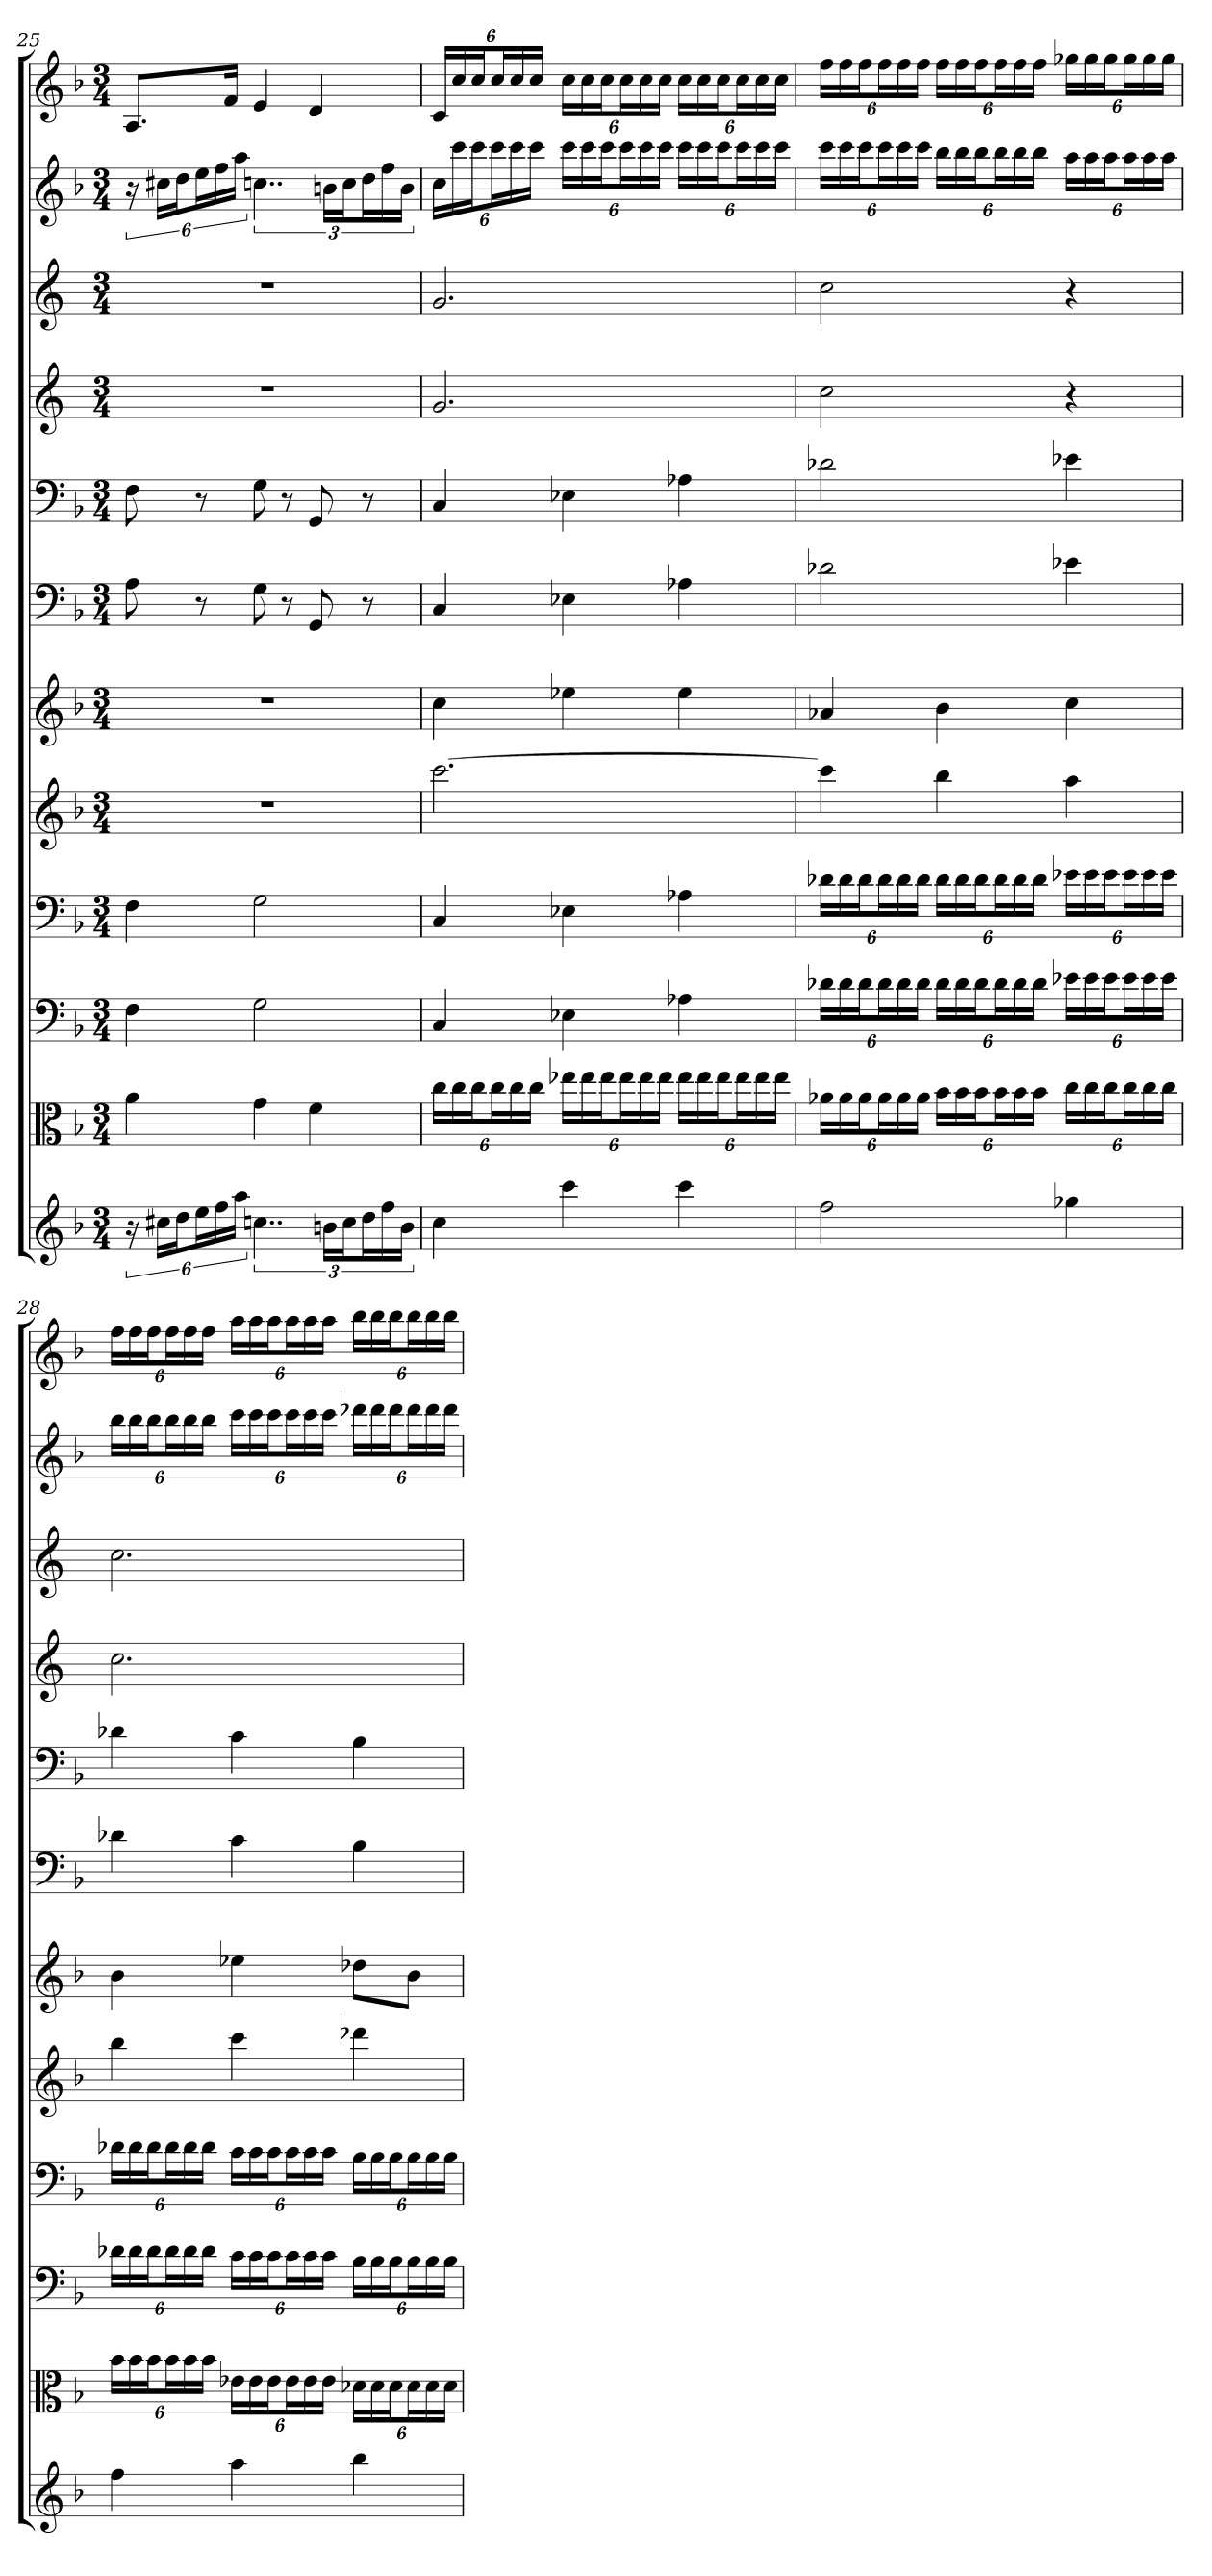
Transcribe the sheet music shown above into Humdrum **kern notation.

**kern	**kern	**kern	**kern	**kern	**kern	**kern	**kern	**kern	**kern	**kern	**kern
*part12	*part11	*part10	*part9	*part8	*part7	*part6	*part5	*part4	*part3	*part2	*part1
*staff12	*staff11	*staff10	*staff9	*staff8	*staff7	*staff6	*staff5	*staff4	*staff3	*staff2	*staff1
*	*clefC3	*clefF4	*clefF4	*	*	*clefF4	*clefF4	*	*	*	*
*k[b-]	*k[b-]	*k[b-]	*k[b-]	*k[b-]	*k[b-]	*k[b-]	*k[b-]	*k[]	*k[]	*k[b-]	*k[b-]
*F:	*F:	*F:	*F:	*F:	*F:	*F:	*F:	*	*	*F:	*F:
*M3/4	*M3/4	*M3/4	*M3/4	*M3/4	*M3/4	*M3/4	*M3/4	*M3/4	*M3/4	*M3/4	*M3/4
=25	=25	=25	=25	=25	=25	=25	=25	=25	=25	=25	=25
24r	4a	4F	4F	2.r	2.r	8A	8F	2.r	2.r	24r	8.AL
24cc#XLL	.	.	.	.	.	.	.	.	.	24cc#XLL	.
24ddJ	.	.	.	.	.	.	.	.	.	24ddJ	.
24eeL	.	.	.	.	.	8r	8r	.	.	24eeL	.
24ff	.	.	.	.	.	.	.	.	.	24ff	.
.	.	.	.	.	.	.	.	.	.	.	16fJk
24aaJJ	.	.	.	.	.	.	.	.	.	24aaJJ	.
6..ccn	4g	2G	2G	.	.	8G	8G	.	.	6..ccn	4e
.	.	.	.	.	.	8r	8r	.	.	.	.
.	4f	.	.	.	.	8GG	8GG	.	.	.	4d
24bnLL	.	.	.	.	.	.	.	.	.	24bnLL	.
24ccJ	.	.	.	.	.	.	.	.	.	24ccJ	.
24ddL	.	.	.	.	.	8r	8r	.	.	24ddL	.
24ff	.	.	.	.	.	.	.	.	.	24ff	.
24bJJ	.	.	.	.	.	.	.	.	.	24bJJ	.
=26	=26	=26	=26	=26	=26	=26	=26	=26	=26	=26	=26
4cc	24cc\LL	4C	4C	[2.ccc	4cc	4C	4C	2.g	2.g	24ccLL	24cLL
.	24cc\	.	.	.	.	.	.	.	.	24ccc	24cc
.	24cc\J	.	.	.	.	.	.	.	.	24cccJ	24ccJ
.	24cc\L	.	.	.	.	.	.	.	.	24cccL	24ccL
.	24cc\	.	.	.	.	.	.	.	.	24ccc	24cc
.	24cc\JJ	.	.	.	.	.	.	.	.	24cccJJ	24ccJJ
4ccc	24ee-X\LL	4E-X	4E-X	.	4ee-X	4E-X	4E-X	.	.	24cccLL	24ccLL
.	24ee-\	.	.	.	.	.	.	.	.	24ccc	24cc
.	24ee-\J	.	.	.	.	.	.	.	.	24cccJ	24ccJ
.	24ee-\L	.	.	.	.	.	.	.	.	24cccL	24ccL
.	24ee-\	.	.	.	.	.	.	.	.	24ccc	24cc
.	24ee-\JJ	.	.	.	.	.	.	.	.	24cccJJ	24ccJJ
4ccc	24ee-\LL	4A-X	4A-X	.	4ee-	4A-X	4A-X	.	.	24cccLL	24ccLL
.	24ee-\	.	.	.	.	.	.	.	.	24ccc	24cc
.	24ee-\J	.	.	.	.	.	.	.	.	24cccJ	24ccJ
.	24ee-\L	.	.	.	.	.	.	.	.	24cccL	24ccL
.	24ee-\	.	.	.	.	.	.	.	.	24ccc	24cc
.	24ee-\JJ	.	.	.	.	.	.	.	.	24cccJJ	24ccJJ
=27	=27	=27	=27	=27	=27	=27	=27	=27	=27	=27	=27
2ff	24a-X\LL	24d-X\LL	24d-X\LL	4ccc]	4a-X	2d-X	2d-X	2cc	2cc	24cccLL	24ffLL
.	24a-\	24d-\	24d-\	.	.	.	.	.	.	24ccc	24ff
.	24a-\J	24d-\J	24d-\J	.	.	.	.	.	.	24cccJ	24ffJ
.	24a-\L	24d-\L	24d-\L	.	.	.	.	.	.	24cccL	24ffL
.	24a-\	24d-\	24d-\	.	.	.	.	.	.	24ccc	24ff
.	24a-\JJ	24d-\JJ	24d-\JJ	.	.	.	.	.	.	24cccJJ	24ffJJ
.	24b-\LL	24d-\LL	24d-\LL	4bb-	4b-	.	.	.	.	24bb-LL	24ffLL
.	24b-\	24d-\	24d-\	.	.	.	.	.	.	24bb-	24ff
.	24b-\J	24d-\J	24d-\J	.	.	.	.	.	.	24bb-J	24ffJ
.	24b-\L	24d-\L	24d-\L	.	.	.	.	.	.	24bb-L	24ffL
.	24b-\	24d-\	24d-\	.	.	.	.	.	.	24bb-	24ff
.	24b-\JJ	24d-\JJ	24d-\JJ	.	.	.	.	.	.	24bb-JJ	24ffJJ
4gg-X	24cc\LL	24e-X\LL	24e-X\LL	4aa	4cc	4e-X	4e-X	4r	4r	24aaLL	24gg-XLL
.	24cc\	24e-\	24e-\	.	.	.	.	.	.	24aa	24gg-
.	24cc\J	24e-\J	24e-\J	.	.	.	.	.	.	24aaJ	24gg-J
.	24cc\L	24e-\L	24e-\L	.	.	.	.	.	.	24aaL	24gg-L
.	24cc\	24e-\	24e-\	.	.	.	.	.	.	24aa	24gg-
.	24cc\JJ	24e-\JJ	24e-\JJ	.	.	.	.	.	.	24aaJJ	24gg-JJ
=28	=28	=28	=28	=28	=28	=28	=28	=28	=28	=28	=28
4ff	24b-\LL	24d-X\LL	24d-X\LL	4bb-	4b-	4d-X	4d-X	2.cc	2.cc	24bb-LL	24ffLL
.	24b-\	24d-\	24d-\	.	.	.	.	.	.	24bb-	24ff
.	24b-\J	24d-\J	24d-\J	.	.	.	.	.	.	24bb-J	24ffJ
.	24b-\L	24d-\L	24d-\L	.	.	.	.	.	.	24bb-L	24ffL
.	24b-\	24d-\	24d-\	.	.	.	.	.	.	24bb-	24ff
.	24b-\JJ	24d-\JJ	24d-\JJ	.	.	.	.	.	.	24bb-JJ	24ffJJ
4aa	24e-X\LL	24c\LL	24c\LL	4ccc	4ee-X	4c	4c	.	.	24cccLL	24aaLL
.	24e-\	24c\	24c\	.	.	.	.	.	.	24ccc	24aa
.	24e-\J	24c\J	24c\J	.	.	.	.	.	.	24cccJ	24aaJ
.	24e-\L	24c\L	24c\L	.	.	.	.	.	.	24cccL	24aaL
.	24e-\	24c\	24c\	.	.	.	.	.	.	24ccc	24aa
.	24e-\JJ	24c\JJ	24c\JJ	.	.	.	.	.	.	24cccJJ	24aaJJ
4bb-	24d-X\LL	24B-\LL	24B-\LL	4ddd-X	8dd-XL	4B-	4B-	.	.	24ddd-XLL	24bb-LL
.	24d-\	24B-\	24B-\	.	.	.	.	.	.	24ddd-	24bb-
.	24d-\J	24B-\J	24B-\J	.	.	.	.	.	.	24ddd-J	24bb-J
.	24d-\L	24B-\L	24B-\L	.	8b-J	.	.	.	.	24ddd-L	24bb-L
.	24d-\	24B-\	24B-\	.	.	.	.	.	.	24ddd-	24bb-
.	24d-\JJ	24B-\JJ	24B-\JJ	.	.	.	.	.	.	24ddd-JJ	24bb-JJ
=	=	=	=	=	=	=	=	=	=	=	=
*-	*-	*-	*-	*-	*-	*-	*-	*-	*-	*-	*-
